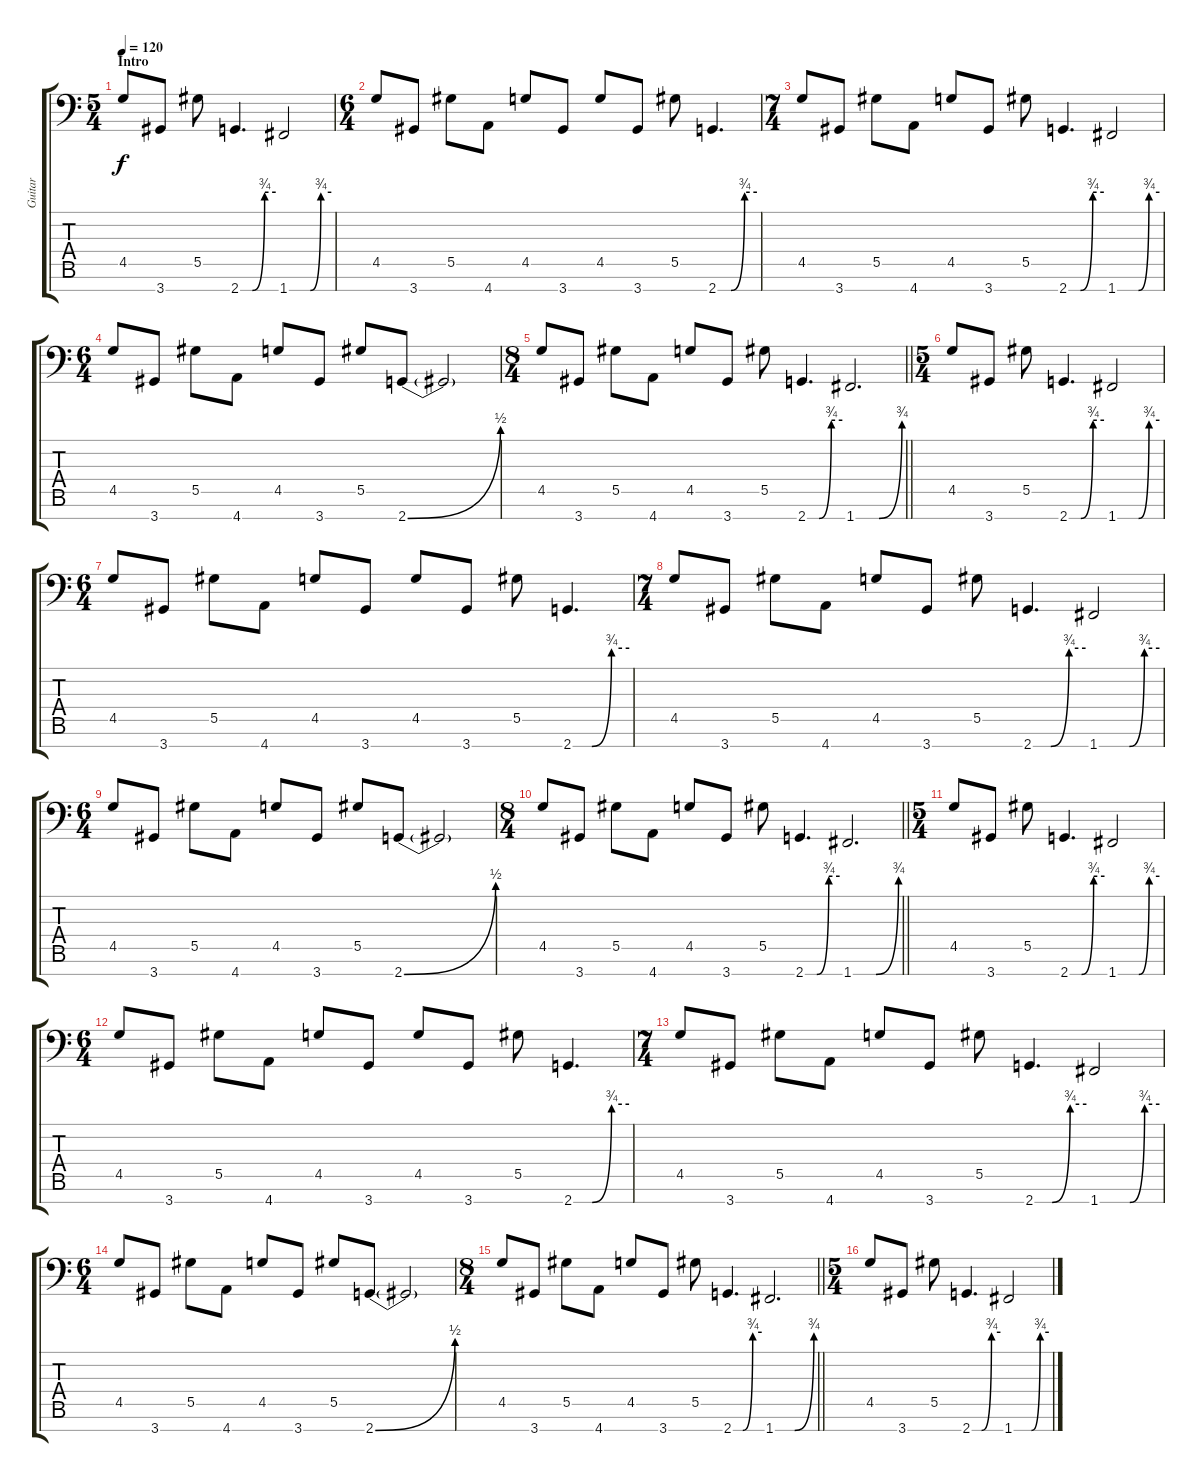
\track ("Guitar" "Guitar") {instrument overdrivenguitar}
\staff {score tabs}
\tuning (Bb3 Gb3 Db3 Ab2 Eb2 Bb1 F1) {hide}
\ts (5 4)
\section ("" "Intro")
\tempo 120
\clef f4
\ks c
4.5.8{dy f} 3.7.8 5.5.8 2.7{be (custom 0 0 20 0 41 3 60 3)}.4{d} 1.7{be (custom 0 0 30 0 45 3 60 3)}.2 |
\ts (6 4)
4.5.8 3.7.8 5.5.8 4.7.8 4.5.8 3.7.8 4.5.8 3.7.8 5.5.8 2.7{be (custom 0 0 20 0 41 3 60 3)}.4{d} |
\ts (7 4)
4.5.8 3.7.8 5.5.8 4.7.8 4.5.8 3.7.8 5.5.8 2.7{be (custom 0 0 20 0 41 3 60 3)}.4{d} 1.7{be (custom 0 0 30 0 45 3 60 3)}.2 |
\ts (6 4)
4.5.8 3.7.8 5.5.8 4.7.8 4.5.8 3.7.8 5.5.8 2.7{be (bend 0 0 60 2)}.8 2.7{t}.2 |
\ts (8 4)
\barLineRight lightlight
4.5.8 3.7.8 5.5.8 4.7.8 4.5.8 3.7.8 5.5.8 2.7{be (custom 0 0 20 0 41 3 60 3)}.4{d} 1.7{be (custom 0 0 9 0 20 0 30 0 60 3)}.2{d} |
\ts (5 4)
4.5.8 3.7.8 5.5.8 2.7{be (custom 0 0 20 0 41 3 60 3)}.4{d} 1.7{be (custom 0 0 30 0 45 3 60 3)}.2 |
\ts (6 4)
4.5.8 3.7.8 5.5.8 4.7.8 4.5.8 3.7.8 4.5.8 3.7.8 5.5.8 2.7{be (custom 0 0 20 0 41 3 60 3)}.4{d} |
\ts (7 4)
4.5.8 3.7.8 5.5.8 4.7.8 4.5.8 3.7.8 5.5.8 2.7{be (custom 0 0 20 0 41 3 60 3)}.4{d} 1.7{be (custom 0 0 30 0 45 3 60 3)}.2 |
\ts (6 4)
4.5.8 3.7.8 5.5.8 4.7.8 4.5.8 3.7.8 5.5.8 2.7{be (bend 0 0 60 2)}.8 2.7{t}.2 |
\ts (8 4)
\barLineRight lightlight
4.5.8 3.7.8 5.5.8 4.7.8 4.5.8 3.7.8 5.5.8 2.7{be (custom 0 0 20 0 41 3 60 3)}.4{d} 1.7{be (custom 0 0 9 0 20 0 30 0 60 3)}.2{d} |
\ts (5 4)
4.5.8 3.7.8 5.5.8 2.7{be (custom 0 0 20 0 41 3 60 3)}.4{d} 1.7{be (custom 0 0 30 0 45 3 60 3)}.2 |
\ts (6 4)
4.5.8 3.7.8 5.5.8 4.7.8 4.5.8 3.7.8 4.5.8 3.7.8 5.5.8 2.7{be (custom 0 0 20 0 41 3 60 3)}.4{d} |
\ts (7 4)
4.5.8 3.7.8 5.5.8 4.7.8 4.5.8 3.7.8 5.5.8 2.7{be (custom 0 0 20 0 41 3 60 3)}.4{d} 1.7{be (custom 0 0 30 0 45 3 60 3)}.2 |
\ts (6 4)
4.5.8 3.7.8 5.5.8 4.7.8 4.5.8 3.7.8 5.5.8 2.7{be (bend 0 0 60 2)}.8 2.7{t}.2 |
\ts (8 4)
\barLineRight lightlight
4.5.8 3.7.8 5.5.8 4.7.8 4.5.8 3.7.8 5.5.8 2.7{be (custom 0 0 20 0 41 3 60 3)}.4{d} 1.7{be (custom 0 0 9 0 20 0 30 0 60 3)}.2{d} |
\ts (5 4)
4.5.8 3.7.8 5.5.8 2.7{be (custom 0 0 20 0 41 3 60 3)}.4{d} 1.7{be (custom 0 0 30 0 45 3 60 3)}.2
